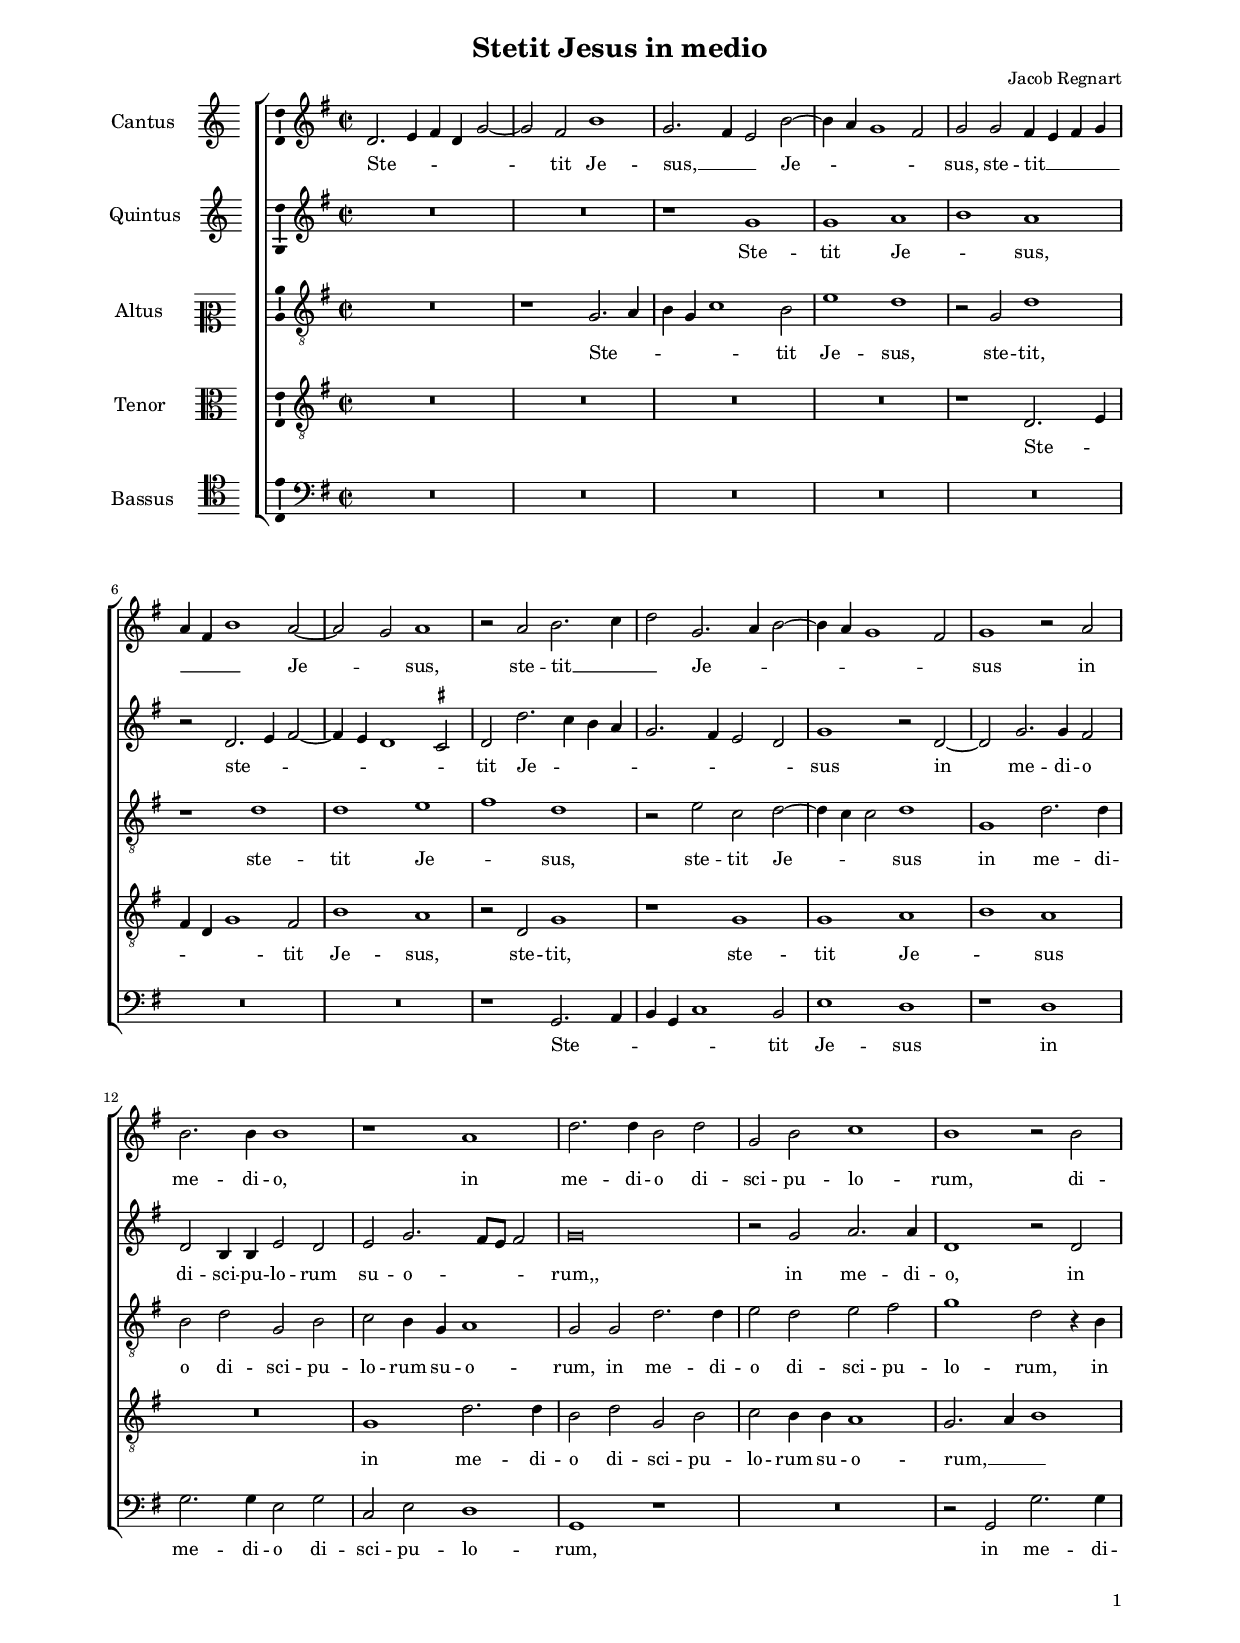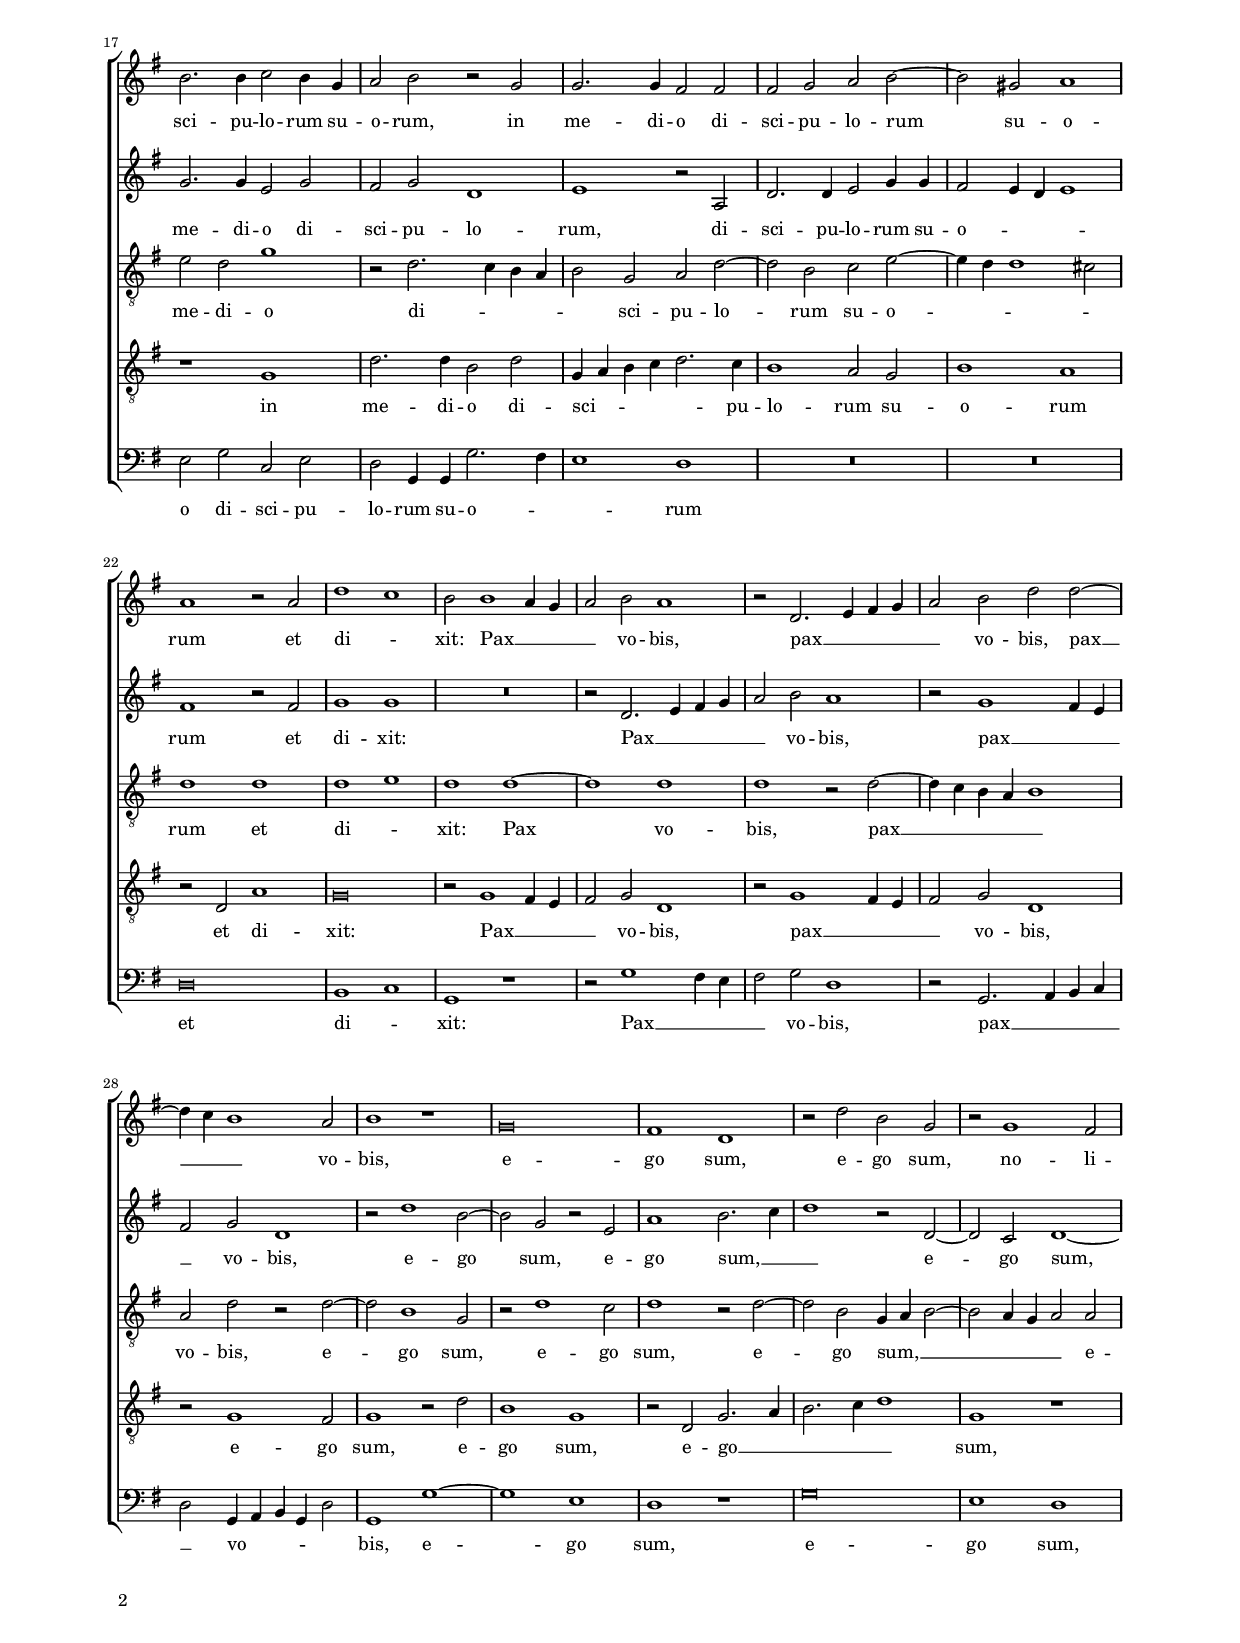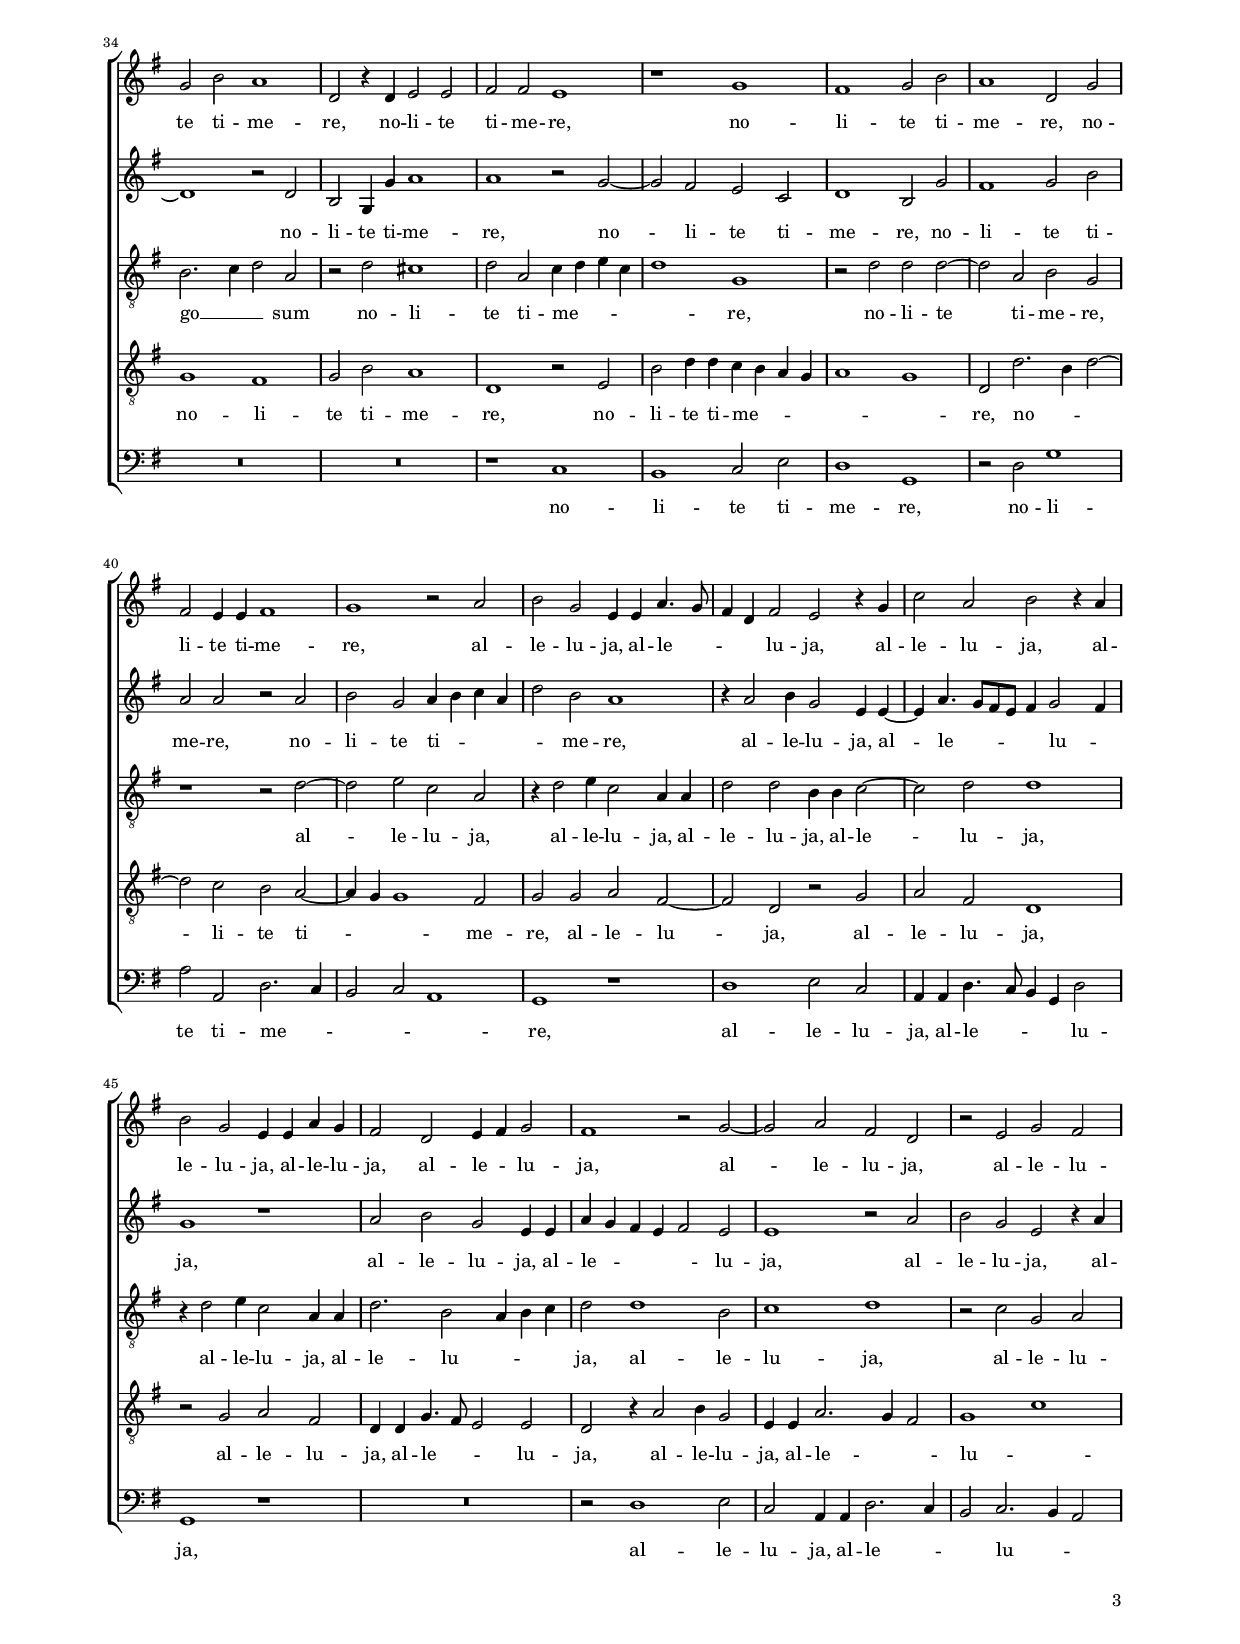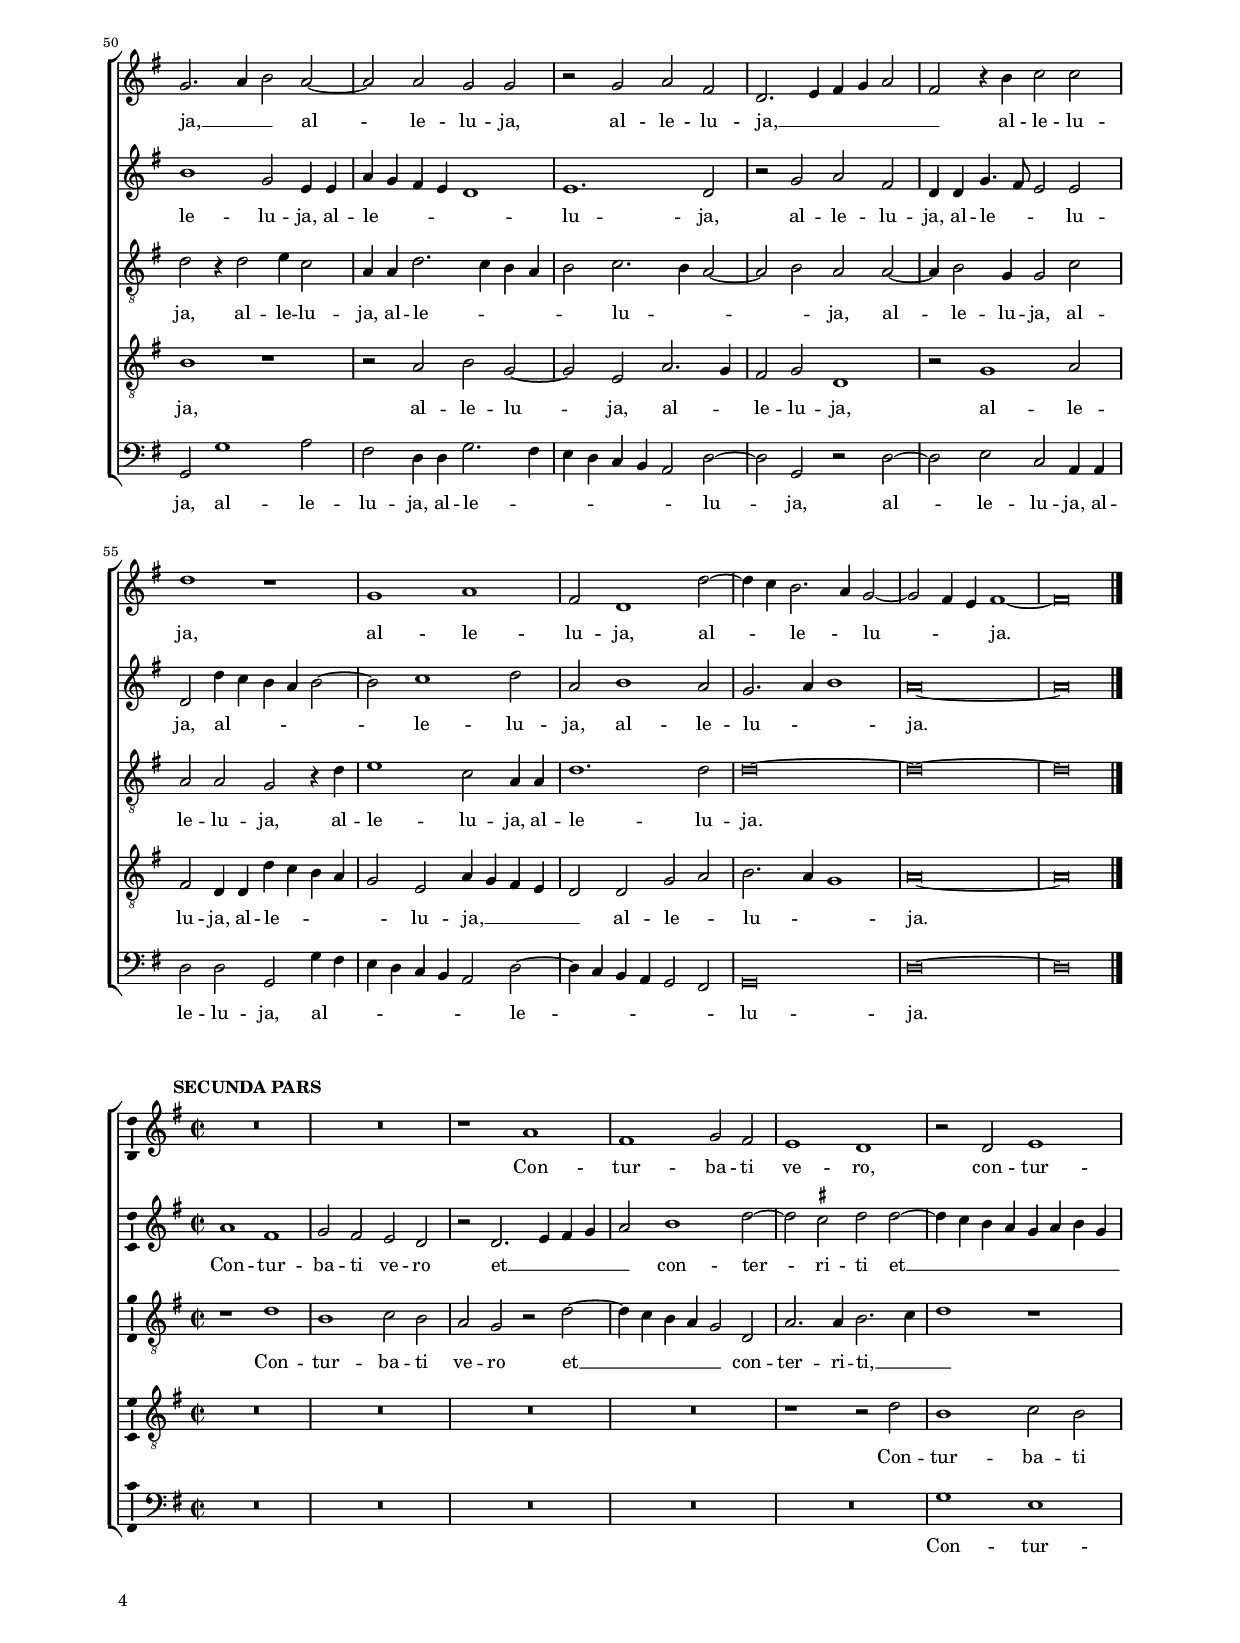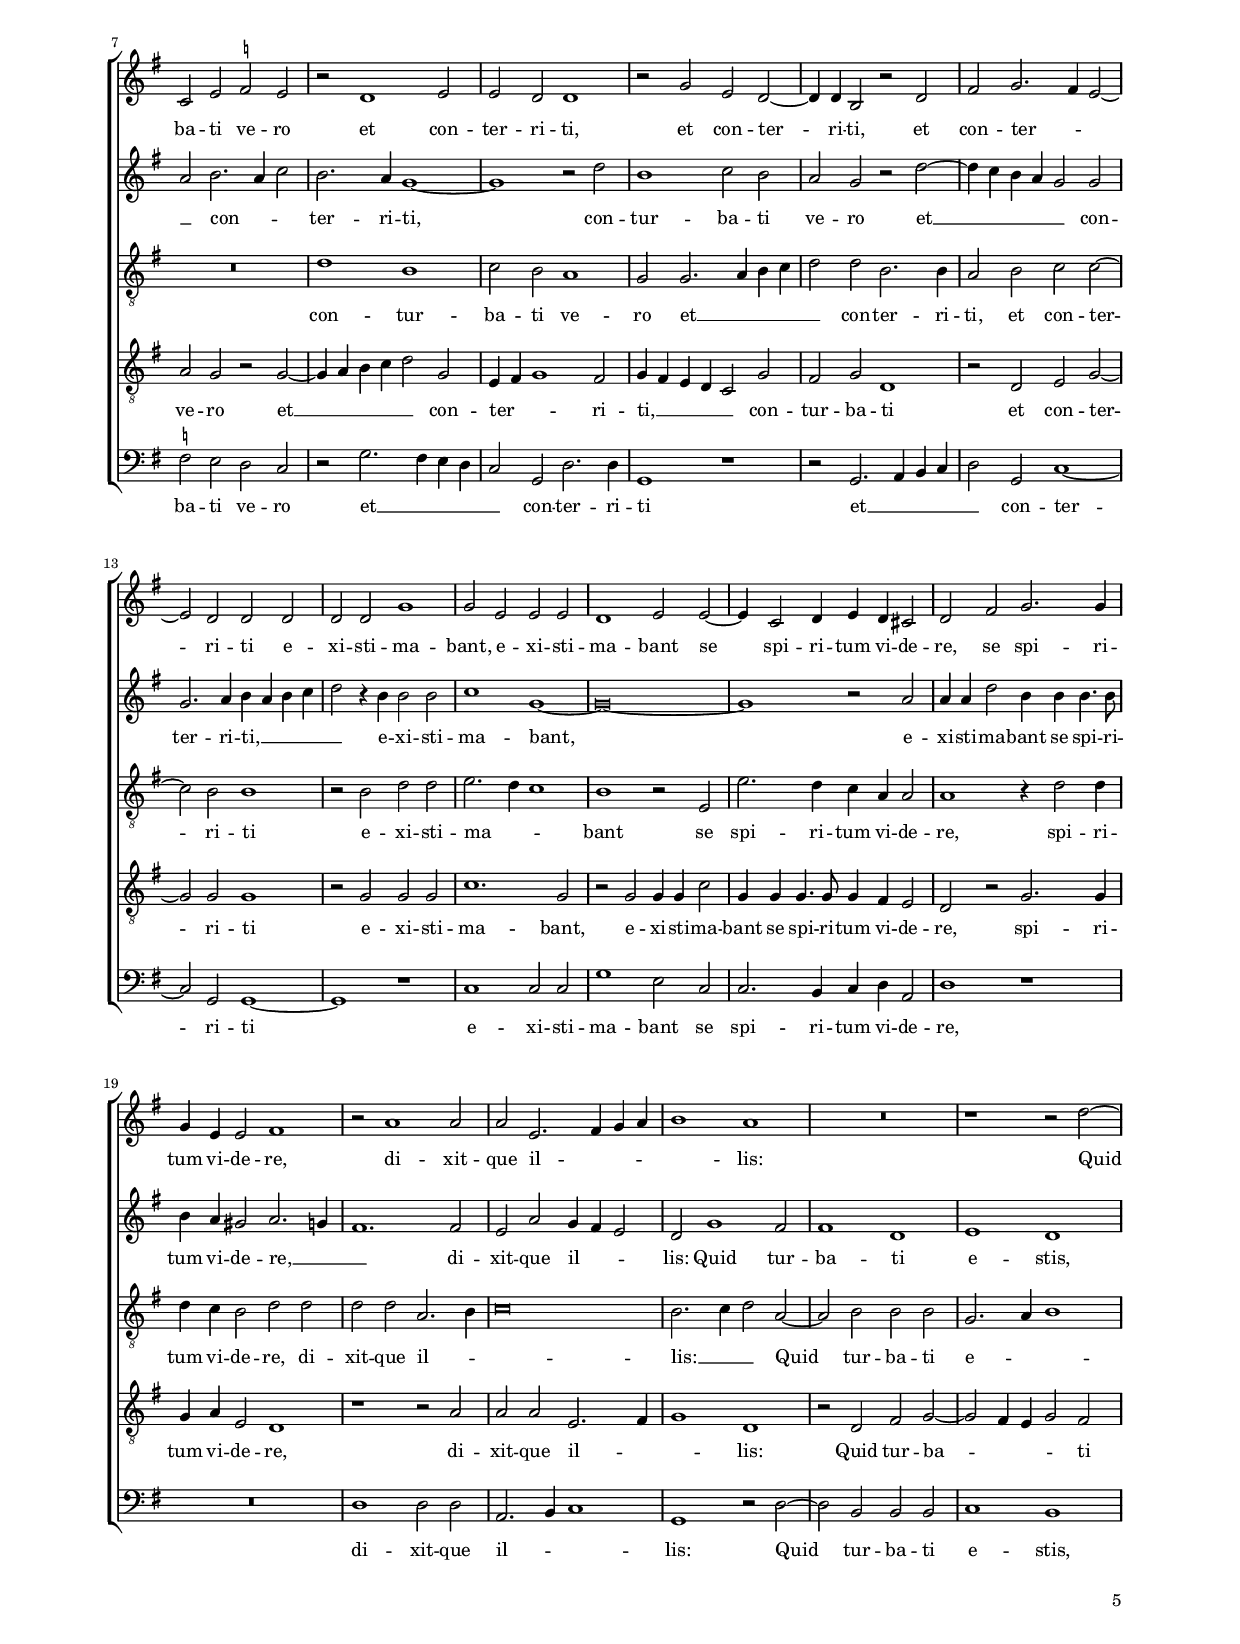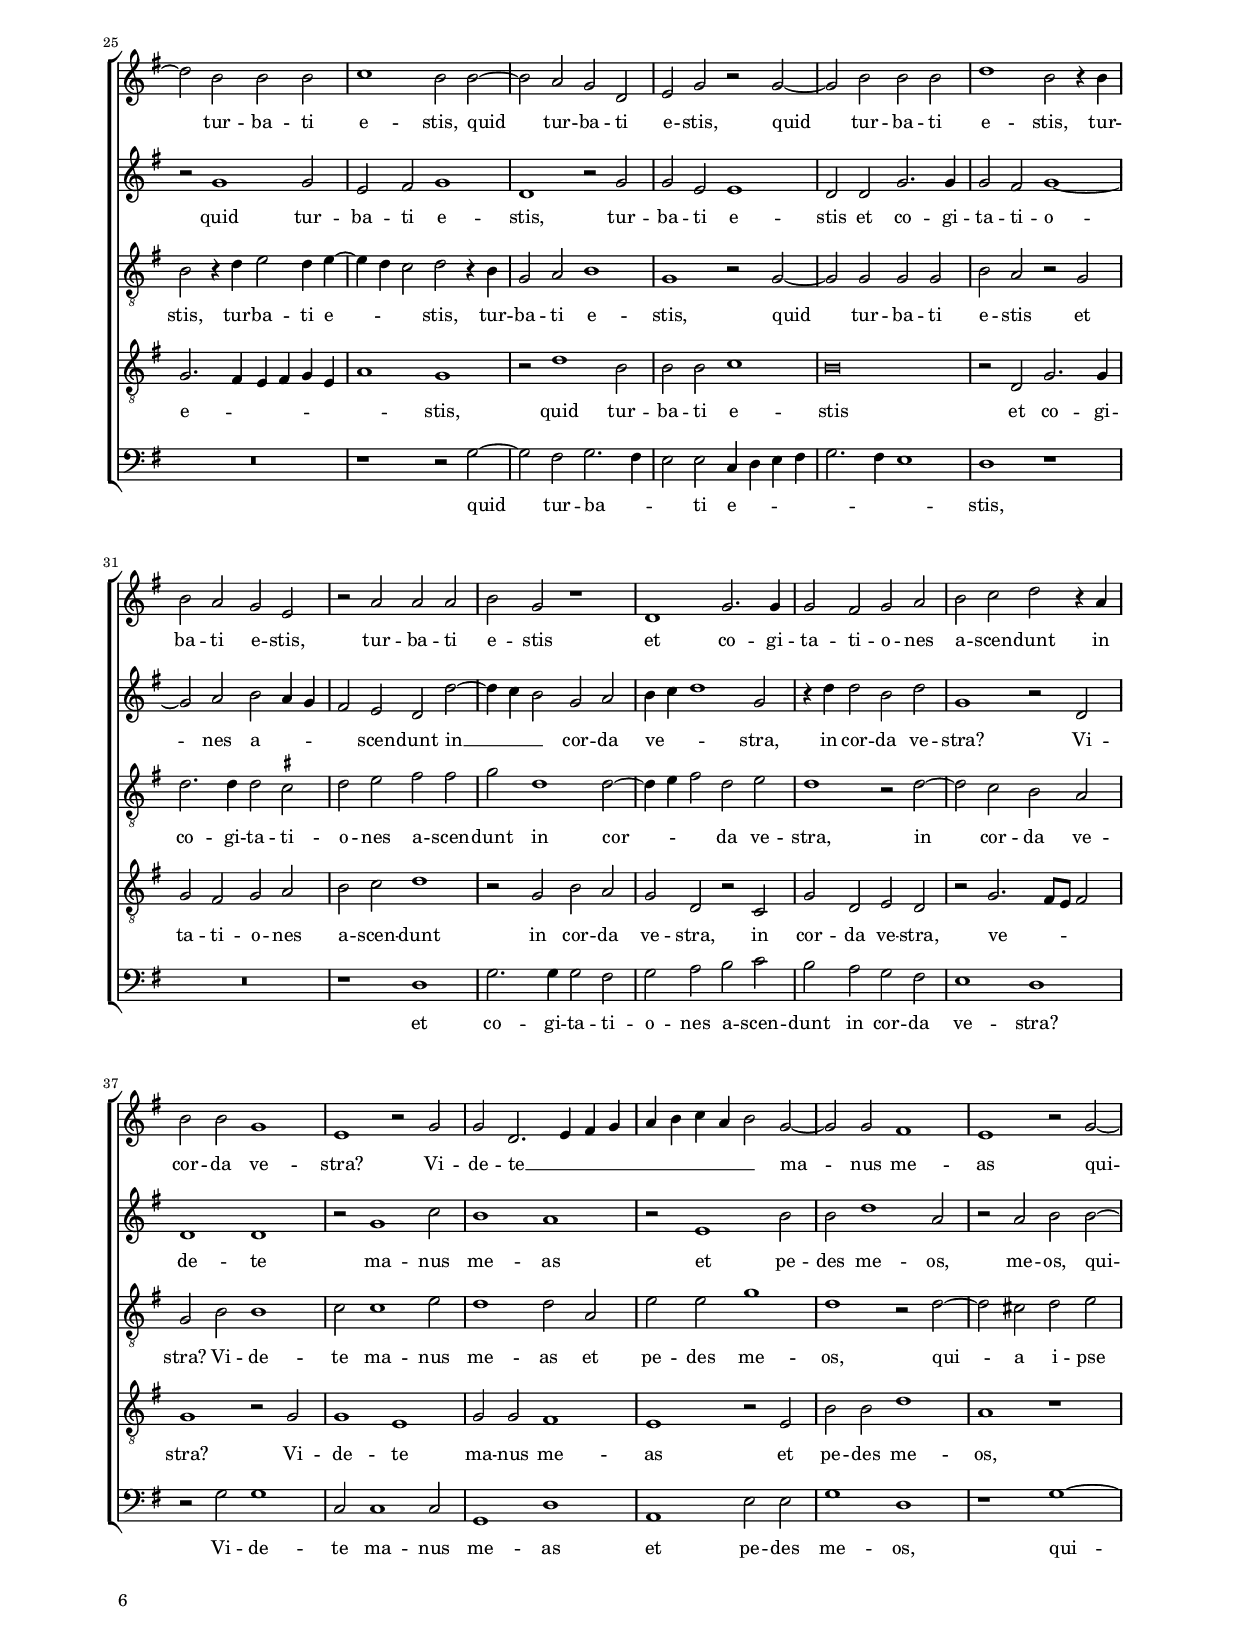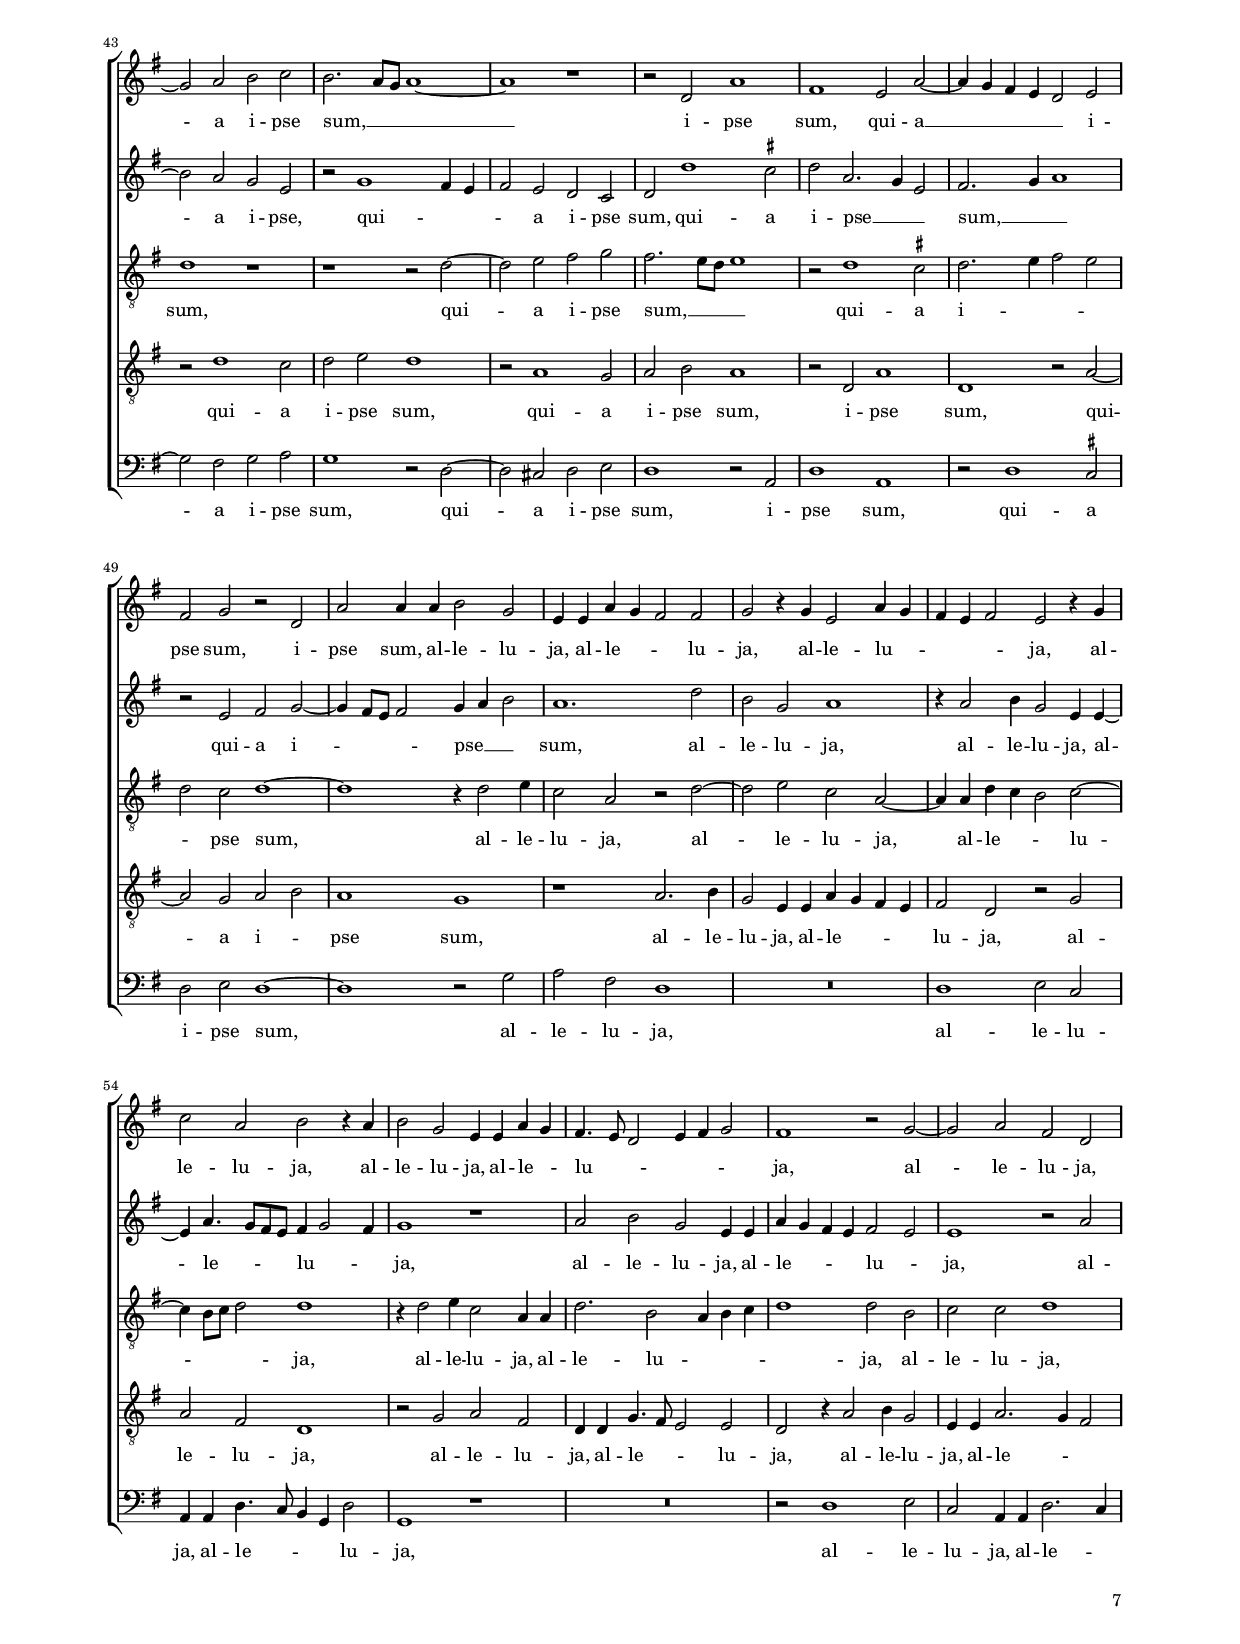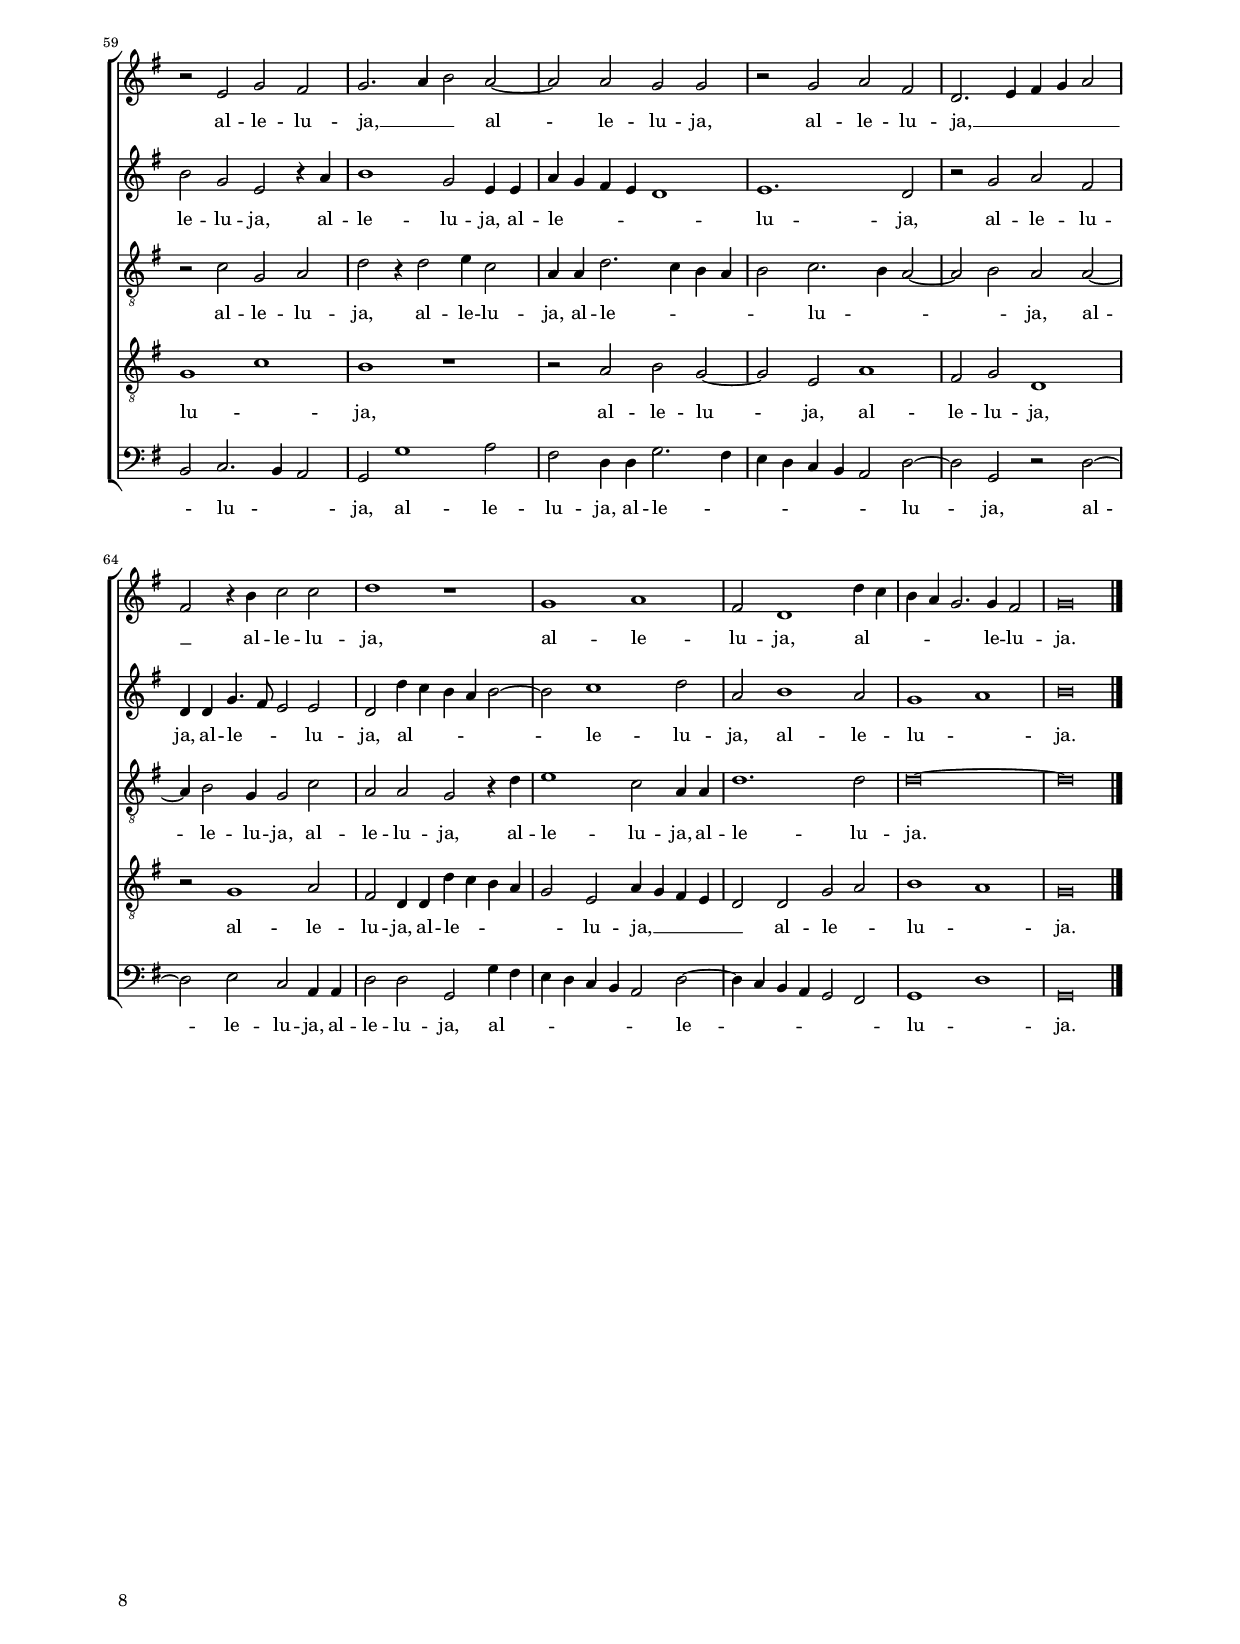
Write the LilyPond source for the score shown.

\header
{
  title="Stetit Jesus in medio"
  composer="Jacob Regnart"
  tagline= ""
}

\version "2.24.0"
\include "deutsch.ly"
#(set-global-staff-size 15)
%#(set-default-paper-size "letter")
#(ly:set-option 'point-and-click #f)

	
	ficta = { \once \set suggestAccidentals = ##t }
	
	forget = #(define-music-function (music) (ly:music?) #{
		\accidentalStyle forget
		$music
		\accidentalStyle default
		#})


\paper
	{
	top-margin = 1.8 \cm
	bottom-margin = 1.2 \cm
	left-margin = 2 \cm
	right-margin = 2 \cm
	ragged-bottom = ##f
	ragged-last-bottom = ##t
	print-page-number = ##f
	score-system-spacing = #'((basic-distance . 16) (minimum-distance . 14) (padding . 5) (strechability . 150))
	system-system-spacing = #'((basic-distance . 16) (minimum-distance . 14) (padding . 5) (strechability . 150))
	oddFooterMarkup=\markup   \fill-line { "" \fromproperty #'page:page-number-string }
	evenFooterMarkup=\markup  \fill-line { \fromproperty #'page:page-number-string "" }
	last-bottom-spacing = #'((basic-distance . 12) (minimum-distance . 7) (padding . 4))
%	systems-per-page = 3
%	min-systems-per-page = 3
	}

global = {
	\key c \major
	\time 2/2 \set Score.measureLength = #(ly:make-moment 2/1)
	\skip 1*2*60 \bar "|."
	}
	

incipitcantus = \markup { \score {
	{
	\set Staff.instrumentName = \markup { \fontsize #1 "Cantus" }
	\key c \major
	\clef violin
	s4 \bar ""
	}
	\layout  {
	raggedright = ##t
	indent = 1.8 \cm
	line-width = 2.5 \cm
	\context { \Staff \remove Time_signature_engraver }
	\override Staff.Clef.Y-extent = #'(0 . 0)
	}} \hspace #1 }
    

 incipitquintus = \markup { \score {
	{
	\set Staff.instrumentName = \markup { \fontsize #1 "Quintus" }
	\key c \major
	\clef violin
	s4 \bar ""
	}
	\layout  {
	raggedright = ##t
	indent = 1.8 \cm
	line-width = 2.5 \cm
	\context { \Staff \remove Time_signature_engraver }
	\override Staff.Clef.Y-extent = #'(0 . 0)
	}} \hspace #1 }

      
incipitaltus = \markup { \score {
	{
	\set Staff.instrumentName = \markup { \fontsize #1 "Altus" }
	\key c \major
	\clef mezzosoprano
	s4 \bar ""
	}
	\layout  {
	raggedright = ##t
	indent = 1.8 \cm
	line-width = 2.5 \cm
	\context { \Staff \remove Time_signature_engraver }
	\override Staff.Clef.Y-extent = #'(0 . 0)
	}} \hspace #1 }


incipittenor = \markup { \score {
	{
	\set Staff.instrumentName = \markup { \fontsize #1 "Tenor" }
	\key c \major
	\clef alto
	s4 \bar ""
	}
	\layout  {
	raggedright = ##t
	indent = 1.8 \cm
	line-width = 2.5 \cm
	\context { \Staff \remove Time_signature_engraver }
	\override Staff.Clef.Y-extent = #'(0 . 0)
	}} \hspace #1 }
      
      
incipitbassus = \markup { \score {
	{
	\set Staff.instrumentName = \markup { \fontsize #1 "Bassus" }
	\key c \major
	\clef tenor
	s4 \bar ""
	}
	\layout  {
	raggedright = ##t
	indent = 1.8 \cm
	line-width = 2.5 \cm
	\context { \Staff \remove Time_signature_engraver }
	\override Staff.Clef.Y-extent = #'(0 . 0)
	}} \hspace #1 }


cantus =  \relative c''
	{
	g2. a4 h g c2~
	c2 h e1
	c2. h4 a2 e'~
	e4 d c1 h2
%5
	c2 c h4 a h c |
	d4 h e1 d2~
	d2 c d1 
	r2 d e2. f4
	g2 c,2. d4 e2~
%10
	e4 d c1 h2 |
	c1 r2 d
	e2. e4 e1
	r1 d
	g2. g4 e2 g
%15
	c,2 e f1 |
	e1 r2 e
	e2. e4 f2 e4 c
	d2 e r c
	c2. c4 h2 h
%20
	h2 c d e~ |
	e2 cis d1
	d1 r2 d
	g1 f
	e2 e1 d4 c
%25
	d2 e d1 |
	r2 g,2. a4 h c
	d2 e g g~
	g4 f e1 d2
	e1 r
%30
	c\breve |
	h1 g
	r2 g' e c
	r2 c1 h2
	c2 e d1
%35
	g,2 r4 g a2 a |
	h2 h a1
	r1 c
	h1 c2 e
	d1 g,2 c
%40
	h2 a4 a h1 |
	c1 r2 d
	e2 c a4 a d4. c8
	h4 g h2 a r4 c
	f2 d e r4 d
%45
	e2 c a4 a d c |
	h2 g a4 h c2
	h1 r2 c~
	c2 d h g
	r2 a c h
%50
	c2. d4 e2 d~ |
	d2 d c c
	r2 c d h
	g2. a4 h c d2
	h2 r4 e f2 f
%55
	g1 r |
	c,1 d
	h2 g1 g'2~
	g4 f e2. d4 c2~
	c2 h4 a h1~
%60
	h\breve |
	}


quintus =  \relative c''
	{
	R\breve
	R\breve
	r1 c
	c1 d
%5
	e1 d |
	r2 g,2. a4 h2~
	h4 a g1 \ficta fis2
	g2 g'2. f4 e d
	c2. h4 a2 g
%10
	c1 r2 g~ |
	g2 c2. c4 h2
	g2 e4 e a2 g
	a2 c2. h8 a h2
	c\breve
%15
	r2 c d2. d4 |
	g,1 r2 g
	c2. c4 a2 c
	h2 c g1
	a1 r2 d,
%20
	g2. g4 a2 c4 c |
	h2 a4 g a1
	h1 r2 h
	c1 c
	R\breve
%25
	r2 g2. a4 h c |
	d2 e d1
	r2 c1 h4 a
	h2 c g1
	r2 g'1 e2~
%30
	e2 c r a |
	d1 e2. f4
	g1 r2 g,~
	g2 f g1~
	g1 r2 g
%35
	e2 c4 c' d1 |
	d1 r2 c~
	c2 h a f
	g1 e2 c'
	h1 c2 e
%40
	d2 d r d |
	e2 c d4 e f d
	g2 e d1
	r4 d2 e4 c2 a4 a~
	a4 d4. c8 h a h4 c2 h4
%45
	c1 r |
	d2 e c a4 a
	d4 c h a h2 a
	a1 r2 d
	e2 c a r4 d
%50
	e1 c2 a4 a |
	d4 c h a g1
	a1. g2
	r2 c d h
	g4 g c4. h8 a2 a
%55
	g2 g'4 f e d e2~ |
	e2 f1 g2
	d2 e1 d2
	c2. d4 e1
	d\breve~
%60
	d\breve |
	}


altus =  \relative c'
	{
	R\breve
	r1 c2. d4
	e4 c f1 e2
	a1 g
%5
	r2 c, g'1 |
	r1 g
	g1 a
	h1 g
	r2 a f g~
%10
	g4 f f2 g1 |
	c,1 g'2. g4
	e2 g c, e
	f2 e4 c d1
	c2 c g'2. g4
%15
	a2 g a h |
	c1 g2 r4 e
	a2 g c1
	r2 g2. f4 e d
	e2 c d g~
%20
	g2 e f a~ |
	a4 g g1 fis2
	g1 g
	g1 a
	g1 g~
%25
	g1 g |
	g1 r2 g~
	g4 f e d e1
	d2 g r g~
	g2 e1 c2
%30
	r2 g'1 f2 |
	g1 r2 g~
	g2 e c4 d e2~
	e2 d4 c d2 d
	e2. f4 g2 d
%35
	r2 g fis1 |
	g2 d f4 g a f
	g1 c,
	r2 g' g g~
	g2 d e c
%40
	r1 r2 g'~ |
	g2 a f d
	r4 g2 a4 f2 d4 d
	g2 g e4 e f2~
	f2 g g1
%45
	r4 g2 a4 f2 d4 d |
	g2. e2 d4 e f
	g2 g1 e2
	f1 g
	r2 f c d
%50
	g2 r4 g2 a4 f2 |
	d4 d g2. f4 e d
	e2 f2. e4 d2~
	d2 e d d~
	d4 e2 c4 c2 f
%55
	d2 d c r4 g' |
	a1 f2 d4 d
	g1. g2
	g\breve~
	g\breve~
%60
	g\breve |
	}


tenor  =  \relative c'
	{
	R\breve
	R\breve
	R\breve
	R\breve
%5
	r1 g2. a4 |
	h4 g c1 h2
	e1 d
	r2 g, c1
	r1 c
%10
	c1 d |
	e1 d
	R\breve
	c1 g'2. g4
	e2 g c, e
%15
	f2 e4 e d1 |
	c2. d4 e1
	r1 c
	g'2. g4 e2 g
	c,4 d e f g2. f4
%20
	e1 d2 c |
	e1 d
	r2 g, d'1
	c\breve
	r2 c1 h4 a
%25
	h2 c g1 |
	r2 c1 h4 a
	h2 c g1
	r2 c1 h2
	c1 r2 g'
%30
	e1 c |
	r2 g c2. d4
	e2. f4 g1
	c,1 r
	c1 h
%35
	c2 e d1 |
	g,1 r2 a
	e'2 g4 g f e d c
	d1 c
	g2 g'2. e4 g2~
%40
	g2 f e d~ |
	d4 c c1 h2
	c2 c d h~
	h2 g r c
	d2 h g1
%45
	r2 c d h |
	g4 g c4. h8 a2 a
	g2 r4 d'2 e4 c2
	a4 a d2. c4 h2
	c1 f
%50
	e1 r |
	r2 d e c~
	c2 a d2. c4
	h2 c g1
	r2 c1 d2
%55
	h2 g4 g g'4 f e d |
	c2 a d4 c h a
	g2 g c d
	e2. d4 c1
	d\breve~
%60
	d\breve |
	}


bassus  =  \relative c
	{
	R\breve
	R\breve
	R\breve
	R\breve
%5
	R\breve |
	R\breve
	R\breve
	r1 c2. d4
	e4 c f1 e2
%10
	a1 g |
	r1 g
	c2. c4 a2 c
	f,2 a g1
	c,1 r
%15
	R\breve |
	r2 c c'2. c4
	a2 c f, a
	g2 c,4 c c'2. h4
	a1 g
%20
	R\breve |
	R\breve
	g\breve
	e1 f
	c1 r
%25
	r2 c'1 h4 a |
	h2 c g1
	r2 c,2. d4 e f
	g2 c,4 d e c g'2
	c,1 c'~
%30
	c1 a |
	g1 r
	c\breve
	a1 g
	R\breve
%35
	R\breve |
	r1 f
	e1 f2 a
	g1 c,
	r2 g' c1
%40
	d2 d, g2. f4 |
	e2 f d1
	c1 r
	g'1 a2 f
	d4 d g4. f8 e4 c g'2
%45
	c,1 r |
	R\breve
	r2 g'1 a2
	f2 d4 d g2. f4
	e2 f2. e4 d2
%50
	c2 c'1 d2 |
	h2 g4 g c2. h4
	a4 g f e d2 g~
	g2 c, r g'~
	g2 a f d4 d
%55
	g2 g c, c'4 h |
	a4 g f e d2 g~
	g4 f e d c2 h
	c\breve
	g'\breve~
%60
 	g\breve|
	}


lyricscantus = \lyricmode {
        Ste -- _ _ _ _ tit Je -- sus, __ _ _
        Je -- _ _ _ sus,
        ste -- tit __ _ _ _ _ _ _ Je -- _ sus,
        ste -- tit __ _ _ Je -- _ _ _ _ _ sus
        in me -- di -- o,
        in me -- di -- o
        di -- sci -- pu -- lo -- rum,
        di -- sci -- pu -- lo -- rum su -- o -- rum,
        in me -- di -- o
        di -- sci -- pu -- lo -- rum su -- o -- rum
        et di -- _ xit:
        Pax __ _ _ _ vo -- bis,
        pax __ _ _ _ _ vo -- bis,
        pax __ _ _ vo -- bis,
        e -- go sum,
        e -- go sum,
        no -- li -- te ti -- me -- re,
        no -- li -- te ti -- me -- re,
        no -- li -- te ti -- me -- re,
        no -- li -- te ti -- me -- re,
        al -- le -- lu -- ja,
        al -- le -- _ _ _ lu -- ja,
        al -- le -- lu -- ja,
        al -- le -- lu -- ja,
        al -- le -- lu -- ja,
        al -- le -- _ lu -- ja,
        al -- le -- lu -- ja,
        al -- le -- lu -- ja, __ _ _
        al -- le -- lu -- ja,
        al -- le -- lu -- ja, __ _ _ _ _ _
        al -- le -- lu -- ja,
        al -- le -- lu -- ja,
        al -- _ le -- _ lu -- _ _ ja.
	}


lyricsquintus = \lyricmode {
        Ste -- tit Je -- _ sus,
        ste -- _ _ _ _ _ tit Je -- _ _ _ _ _ _ _ sus
        in me -- di -- o
        di -- sci -- pu -- lo -- rum su -- o -- _ _ _ rum,,
        in me -- di -- o,
        in me -- di -- o
        di -- sci -- pu -- lo -- rum,
        di -- sci -- pu -- lo -- rum su -- o -- _ _ _ rum
        et di -- xit:
        Pax __ _ _ _ _ vo -- bis,
        pax __ _ _ _ vo -- bis,
        e -- go sum,
        e -- go sum, __ _ _
        e -- go sum,
        no -- li -- te ti -- me -- re,
        no -- li -- te ti -- me -- re,
        no -- li -- te ti -- me -- re,
        no -- li -- te ti -- _ _ _ _ me -- re,
        al -- le -- lu -- ja,
        al -- le -- _ _ _ _ lu -- _ ja,
        al -- le -- lu -- ja,
        al -- le -- _ _ _ _ lu -- ja,
        al -- le -- lu -- ja,
        al -- le -- lu -- ja,
        al -- le -- _ _ _ _ lu -- ja,
        al -- le -- lu -- ja,
        al -- le -- _ _ lu -- ja,
        al -- _ _ _ _ le -- lu -- ja,
        al -- le -- lu -- _ _ ja.
	}


lyricsaltus = \lyricmode {
        Ste -- _ _ _ _ tit Je -- sus,
        ste -- tit,
        ste -- tit Je -- _ sus,
        ste -- tit Je -- _ _ sus
        in me -- di -- o
        di -- sci -- pu -- lo -- rum su -- o -- rum,
        in me -- di -- o di -- sci -- pu -- lo -- rum,
        in me -- di -- o
        di -- _ _ _ _ sci -- pu -- lo -- rum su -- o -- _ _ _ rum
        et di -- _ xit:
        Pax vo -- bis,
        pax __ _ _ _ _ vo -- bis,
        e -- go sum,
        e -- go sum,
        e -- go sum, __ _ _ _ _ _
        e -- go __ _ _ sum
        no -- li -- te ti -- me -- _ _ _ _ re,
        no -- li -- te ti -- me -- re,
        al -- le -- lu -- ja,
        al -- le -- lu -- ja,
        al -- le -- lu -- ja,
        al -- le -- lu -- ja,
        al -- le -- lu -- ja,
        al -- le -- lu -- _ _ _ ja,
        al -- le -- lu -- ja,
        al -- le -- lu -- ja,
        al -- le -- lu -- ja,
        al -- le -- _ _ _ _ lu -- _ _ _ ja,
        al -- le -- lu -- ja,
        al -- le -- lu -- ja,
        al -- le -- lu -- ja,
        al -- le -- lu -- ja.
	}


lyricstenor = \lyricmode {
        Ste -- _ _ _ _ tit Je -- sus,
        ste -- tit,
        ste -- tit Je -- _ sus
        in me -- di -- o
        di -- sci -- pu -- lo -- rum su -- o -- rum, __ _ _
        in me -- di -- o
        di -- sci -- _ _ _ _ pu -- lo -- rum su -- o -- rum
        et di -- xit:
        Pax __ _ _ _ vo -- bis,
        pax __ _ _ _ vo -- bis,
        e -- go sum,
        e -- go sum,
        e -- go __ _ _ _ _ sum,
        no -- li -- te ti -- me -- re,
        no -- li -- te ti -- me -- _ _ _ _ _ re,
        no -- _ _ li -- te ti -- _ _ me -- re,
        al -- le -- lu -- ja,
        al -- le -- lu -- ja,
        al -- le -- lu -- ja,
        al -- le -- _ _ lu -- ja,
        al -- le -- lu -- ja,
        al -- le -- _ _ lu -- _ ja,
        al -- le -- lu -- ja,
        al -- _ le -- lu -- ja,
        al -- le -- lu -- ja,
        al -- le -- _ _ _ _ lu -- ja, __ _ _ _ _
        al -- le -- _ lu -- _ _ ja.
	}


lyricsbassus = \lyricmode {
        Ste -- _ _ _ _ tit Je -- sus
        in me -- di -- o
        di -- sci -- pu -- lo -- rum,
        in me -- di -- o
        di -- sci -- pu -- lo -- rum su -- o -- _ _ rum
        et di -- _ xit:
        Pax __ _ _ _ vo -- bis,
        pax __ _ _ _ _ vo -- _ _ _ _ bis,
        e -- go sum,
        e -- go sum,
        no -- li -- te ti -- me -- re,
        no -- li -- te ti -- me -- _ _ _ _ re,
        al -- le -- lu -- ja,
        al -- le -- _ _ _ lu -- ja,
        al -- le -- lu -- ja,
        al -- le -- _ _ lu -- _ _ ja,
        al -- le -- lu -- ja,
        al -- le -- _ _ _ _ _ _ lu -- ja,
        al -- le -- lu -- ja,
        al -- le -- lu -- ja,
        al -- _ _ _ _ _ _ le -- _ _ _ _ _ lu -- ja.
	}


\score
{  
	\transpose c g, {
	\new ChoirStaff \with { \override StaffGrouper.staff-staff-spacing.basic-distance = #12 }
	<<

	\new Staff << \global
	\new Voice="v1" {
		\set Staff.instrumentName=\incipitcantus
		\set Staff.midiInstrument = "reed organ"
		\clef violin
		\cantus }
	\new Lyrics \lyricsto "v1" {\lyricscantus }
	>>


	\new Staff << \global
	\new Voice="v5" {
		\set Staff.instrumentName=\incipitquintus
		\set Staff.midiInstrument = "reed organ"
		\clef violin
		\quintus}
	\new Lyrics \lyricsto "v5" {\lyricsquintus }
	>>
        
    
	\new Staff << \global
	\new Voice="v2" {
		\set Staff.instrumentName=\incipitaltus
		\set Staff.midiInstrument = "reed organ"
		\clef "G_8" % violin
		\altus}
	\new Lyrics \lyricsto "v2" {\lyricsaltus }
	>>


	\new Staff << \global
	\new Voice="v3" {
		\set Staff.instrumentName=\incipittenor
		\set Staff.midiInstrument = "reed organ"
		\clef "G_8"
		\tenor }
	\new Lyrics \lyricsto "v3" {\lyricstenor }
	>>


	\new Staff << \global
	\new Voice="v4" {
		\set Staff.instrumentName=\incipitbassus
		\set Staff.midiInstrument = "reed organ"
		\clef bass
		\bassus }
	\new Lyrics \lyricsto "v4" {\lyricsbassus}
	>>

	>>
	} % transpose

	\layout
	{
	indent = 2.5 \cm
	\context { \Staff \override TimeSignature.break-visibility = #end-of-line-invisible }
	\context { \Lyrics \override VerticalAxisGroup.nonstaff-relatedstaff-spacing.padding = #1.4 }
%	\context { \Lyrics \override LyricText.font-size = #1 }
	\context { \Staff \consists Ambitus_engraver }
	\context { \Score \override BarNumber.padding = #2 }
	\context { \Voice \override NoteHead.style = #'baroque }
	}


\midi
	{
    	\tempo 2 = 90
	}

}

%%%%%%%%%%%%%%%%%%%%  PARS SECUNDA


global = {
	\key c \major
	\time 2/2 \set Score.measureLength = #(ly:make-moment 2/1)
	\skip 1*2*69 \bar "|."
	}


cantus =  \relative c''
	{
	R\breve
	R\breve
	r1 d
	h1 c2 h
%5
	a1 g |
	r2 g a1
	f2 a \ficta b a
	r2 g1 a2
	a2 g g1
%10
	r2 c a g~ |
	g4 g e2 r g
	h2 c2. h4 a2~
	a2 g g g
	g2 g c1
%15
	c2 a a a |
	g1 a2 a~
	a4 f2 g4 a g fis2
	g2 h c2. c4
	c4 a a2 h1
%20
	r2 d1 d2 |
	d2 a2. h4 c d
	e1 d
	R\breve
	r1 r2 g~
%25
	g2 e e e |
	f1 e2 e~
	e2 d c g
	a2 c r c~
	c2 e e e
%30
	g1 e2 r4 e |
	e2 d c a
	r2 d d d
	e2 c r1
	g1 c2. c4
%35
	c2 h c d |
	e2 f g r4 d
	e2 e c1
	a1 r2 c
	c2 g2. a4 h c
%40
	d4 e f d e2 c~ |
	c2 c h1
	a1 r2 c~
	c2 d e f
	e2. d8 c d1~
%45
	d1 r |
	r2 g, d'1
	h1 a2 d~
	d4 c h a g2 a
	h2 c r g
%50
	d'2 d4 d e2 c |
	a4 a d c h2 h
	c2 r4 c a2 d4 c
	h4 a h2 a r4 c
	f2 d e r4 d
%55
	e2 c a4 a d c |
	h4. a8 g2 a4 h c2
	h1 r2 c~
	c2 d h g
	r2 a c h
%60
	c2. d4 e2 d~ |
	d2 d c c
	r2 c d h
	g2. a4 h c d2
	h2 r4 e f2 f
%65
	g1 r |
	c,1 d
	h2 g1 g'4 f
	e4 d c2. c4 h2
	c\breve |
	}


quintus =  \relative c''
	{
	d1 h
	c2 h a g
	r2 g2. a4 h c
	d2 e1 g2~
%5
	g2 \ficta fis g g~ |
	g4 f e d c d e c
	d2 e2. d4 f2
	e2. d4 c1~
	c1 r2 g'
%10
	e1 f2 e |
	d2 c r g'~
	g4 f e d c2 c
	c2. d4 e d e f
	g2 r4 e e2 e
%15
	f1 c~ |
	c\breve~
	c1 r2 d
	d4 d g2 e4 e e4. e8
	e4 d cis2 d2. c4
%20
	h1. h2 |
	a2 d c4 h a2
	g2 c1 h2
	h1 g
	a1 g
%25
	r2 c1 c2 |
	a2 h c1
	g1 r2 c
	c2 a a1
	g2 g c2. c4
%30
	c2 h c1~ |
	c2 d e d4 c
	h2 a g g'~
	g4 f e2 c d
	e4 f g1 c,2
%35
	r4 g' g2 e g |
	c,1 r2 g
	g1 g
	r2 c1 f2
	e1 d
%40
	r2 a1 e'2 |
	e2 g1 d2
	r2 d e e~
	e2 d c a
	r2 c1 h4 a
%45
	h2 a g f |
	g2 g'1 \ficta fis2
	g2 d2. c4 a2
	h2. c4 d1
	r2 a h c~
%50
	c4 h8 a h2 c4 d e2 |
	d1. g2
	e2 c d1
	r4 d2 e4 c2 a4 a~
	a4 d4. c8 h a h4 c2 h4
%55
	c1 r |
	d2 e c a4 a
	d4 c h a h2 a
	a1 r2 d
	e2 c a r4 d
%60
	e1 c2 a4 a |
	d4 c h a g1
	a1. g2
	r2 c d h
	g4 g c4. h8 a2 a 
%65
	g2 g'4 f e d e2~ |
	e2 f1 g2	
	d2 e1 d2
	c1 d
	e\breve |
	}


altus =  \relative c'
	{
	r1 g'
	e1 f2 e
	d2 c r g'~
	g4 f e d c2 g
%5
	d'2. d4 e2. f4 |
	g1 r
	R\breve
	g1 e
	f2 e d1
%10
	c2 c2. d4 e f |
	g2 g e2. e4
	d2 e f f~
	f2 e e1
	r2 e g g
%15
	a2. g4 f1 |
	e1 r2 a,
	a'2. g4 f d d2
	d1 r4 g2 g4
	g4 f e2 g g
%20
	g2 g d2. e4 |
	f\breve
	e2. f4 g2 d~
	d2 e e e
	c2. d4 e1
%25
	e2 r4 g a2 g4 a~ |
	a4 g f2 g r4 e
	c2 d e1
	c1 r2 c~
	c2 c c c
%30
	e2 d r c |
	g'2. g4 g2 \ficta fis
	g2 a h h
	c2 g1 g2~
	g4 a h2 g a
%35
	g1 r2 g~ |
	g2 f e d
	c2 e e1
	f2 f1 a2
	g1 g2 d
%40
	a'2 a c1 |
	g1 r2 g~
	g2 fis g a
	g1 r
	r1 r2 g~
%45
	g2 a h c |
	h2. a8 g a1
	r2 g1 \ficta fis2
	g2. a4 h2 a
	g2 f g1~
%50
	g1 r4 g2 a4 |
	f2 d r g~
	g2 a f d~
	d4 d g f e2 f~
	f4 e8 f g2 g1
%55
	r4 g2 a4 f2 d4 d |
	g2. e2 d4 e f
	g1 g2 e
	f2 f g1
	r2 f c d
%60
	g2 r4 g2 a4 f2 |
	d4 d g2. f4 e d
	e2 f2. e4 d2~
	d2 e d d~
	d4 e2 c4 c2 f
%65
	d2 d c r4 g' |
	a1 f2 d4 d
	g1. g2
	g\breve~
	g\breve |
	}


tenor  =  \relative c'
	{
	R\breve
	R\breve
	R\breve
	R\breve
%5
	r1 r2 g' |
	e1 f2 e
	d2 c r c~
	c4 d e f g2 c,
	a4 h c1 h2
%10
	c4 h a g f2 c' |
	h2 c g1
	r2 g a c~
	c2 c c1
	r2 c c c
%15
	f1. c2 |
	r2 c c4 c f2
	c4 c c4. c8 c4 h a2
	g2 r c2. c4
	c4 d a2 g1
%20
	r1 r2 d' |
	d2 d a2. h4
	c1 g
	r2 g h c~
	c2 h4 a c2 h
%25
	c2. h4 a h c a |
	d1 c
	r2 g'1 e2
	e2 e f1
	e\breve
%30
	r2 g, c2. c4 |
	c2 h c d
	e2 f g1
	r2 c, e d
	c2 g r f
%35
	c'2 g a g |
	r2 c2. h8 a h2
	c1 r2 c
	c1 a
	c2 c h1
%40
	a1 r2 a |
	e'2 e g1
	d1 r
	r2 g1 f2
	g2 a g1
%45
	r2 d1 c2 |
	d2 e d1
	r2 g, d'1
	g,1 r2 d'~
	d2 c d e
%50
	d1 c |
	r1 d2. e4
	c2 a4 a d c h a
	h2 g r c
	d2 h g1
%55
	r2 c d h |
	g4 g c4. h8 a2 a
	g2 r4 d'2 e4 c2
	a4 a d2. c4 h2
	c1 f
%60
	e1 r |
	r2 d e c~
	c2 a d1
	h2 c g1
	r2 c1 d2
%65
	h2 g4 g g'4 f e d |
	c2 a d4 c h a
	g2 g c d
	e1 d
	c\breve |
	}


bassus  =  \relative c
	{
	R\breve
	R\breve
	R\breve
	R\breve
%5
	R\breve |
	c'1 a
	\ficta b2 a g f
	r2 c'2. h4 a g
	f2 c g'2. g4
%10
	c,1 r |
	r2 c2. d4 e f
	g2 c, f1~
	f2 c c1~
	c1 r
%15
	f1 f2 f |
	c'1 a2 f
	f2. e4 f g d2
	g1 r
	R\breve
%20
	g1 g2 g |
	d2. e4 f1
	c1 r2 g'~
	g2 e e e
	f1 e
%25
	R\breve |
	r1 r2 c'~
	c2 h c2. h4
	a2 a f4 g a h
	c2. h4 a1
%30
	g1 r |
	R\breve
	r1 g
	c2. c4 c2 h
	c2 d e f
%35
	e2 d c h |
	a1 g
	r2 c c1
	f,2 f1 f2
	c1 g'
%40
	d1 a'2 a |
	c1 g
	r1 c~
	c2 h c d
	c1 r2 g~
%45
	g2 fis g a |
	g1 r2 d
	g1 d
	r2 g1 \ficta fis2
	g2 a g1~
%50
	g1 r2 c |
	d2 h g1
	R\breve
	g1 a2 f
	d4 d g4. f8 e4 c g'2
%55
	c,1 r |
	R\breve
	r2 g'1 a2
	f2 d4 d g2. f4
	e2 f2. e4 d2
%60
	c2 c'1 d2 |
	h2 g4 g c2. h4
	a4 g f e d2 g~
	g2 c, r g'~
	g2 a f d4 d
%65
	g2 g c, c'4 h |
	a4 g f e d2 g~
	g4 f e d c2 h
	c1 g'
	c,\breve |
	}


lyricscantus = \lyricmode {
        Con -- tur -- ba -- ti ve -- ro,
        con -- tur -- ba -- ti ve -- ro
        et con -- ter -- ri -- ti,
        et con -- ter -- ri -- ti,
        et con -- ter -- _ _ ri -- ti
        e -- xi -- sti -- ma -- bant,
        e -- xi -- sti -- ma -- bant
        se spi -- ri -- tum vi -- de -- re,
        se spi -- ri -- tum vi -- de -- re,
        di -- xit -- que il -- _ _ _ _ lis:
        Quid tur -- ba -- ti e -- stis,
        quid tur -- ba -- ti e -- stis,
        quid tur -- ba -- ti e -- stis,
        tur -- ba -- ti e -- stis,
        tur -- ba -- ti e -- stis
        et co -- gi -- ta -- ti -- o -- nes a -- scen -- dunt
        in cor -- da ve -- stra?
        Vi -- de -- te __ _ _ _ _ _ _ _ _ ma -- nus me -- as
        qui -- a i -- pse sum, __ _ _ _
        i -- pse sum,
        qui -- a __ _ _ _ _ i -- pse sum,
        i -- pse sum,
        al -- le -- lu -- ja,
        al -- le -- _ _ lu -- ja,
        al -- le -- lu -- _ _ _ _ ja,
        al -- le -- lu -- ja,
        al -- le -- lu -- ja,
        al -- le -- _ lu -- _ _ _ _ _ ja,
        al -- le -- lu -- ja,
        al -- le -- lu -- ja, __ _ _
        al -- le -- lu -- ja,
        al -- le -- lu -- ja, __ _ _ _ _ _
        al -- le -- lu -- ja,
        al -- le -- lu -- ja,
        al -- _ _ _ _ le -- lu -- ja.
	}


lyricsquintus = \lyricmode {
        Con -- tur -- ba -- ti ve -- ro et __ _ _ _ _ con -- ter -- ri -- ti
        et __ _ _ _ _ _ _ _ _ con -- _ _ ter -- ri -- ti,
        con -- tur -- ba -- ti ve -- ro
        et __ _ _ _ _ con -- ter -- ri -- ti, __ _ _ _ _
        e -- xi -- sti -- ma -- bant,
        e -- xi -- sti -- ma -- bant
        se spi -- ri -- tum vi -- de -- re, __ _ _
        di -- xit -- que il -- _ _ lis:
        Quid tur -- ba -- ti e -- stis,
        quid tur -- ba -- ti e -- stis,
        tur -- ba -- ti e -- stis
        et co -- gi -- ta -- ti -- o -- nes a -- _ _ _ scen -- dunt
        in __ _ _ cor -- da ve -- _ _ stra,
        in cor -- da ve -- stra?
        Vi -- de -- te ma -- nus me -- as
        et pe -- des me -- os,
        me -- os,
        qui -- a i -- pse,
        qui -- _ _ _ a i -- pse sum,
        qui -- a i -- pse __ _ _ sum, __ _ _
        qui -- a i -- _ _ _ pse __ _ _ sum,
        al -- le -- lu -- ja,
        al -- le -- lu -- ja,
        al -- le -- _ _ _ lu -- _ _ ja,
        al -- le -- lu -- ja,
        al -- le -- _ _ _ lu -- _ ja,
        al -- le -- lu -- ja,
        al -- le -- lu -- ja,
        al -- le -- _ _ _ _ lu -- ja,
        al -- le -- lu -- ja,
        al -- le -- _ _ lu -- ja,
        al -- _ _ _ _ le -- lu -- ja,
        al -- le -- lu -- _ ja.
	}


lyricsaltus = \lyricmode {
        Con -- tur -- ba -- ti ve -- ro
        et __ _ _ _ _ con -- ter -- ri -- ti, __ _ _
        con -- tur -- ba -- ti ve -- ro
        et __ _ _ _ _ con -- ter -- ri -- ti,
        et con -- ter -- ri -- ti
        e -- xi -- sti -- ma -- _ _ bant
        se spi -- ri -- tum vi -- de -- re,
        spi -- ri -- tum vi -- de -- re,
        di -- xit -- que il -- _ _ lis: __ _ _
        Quid tur -- ba -- ti e -- _ _ stis,
        tur -- ba -- ti e -- _ _ stis,
        tur -- ba -- ti e -- stis,
        quid tur -- ba -- ti e -- stis
        et co -- gi -- ta -- ti -- o -- nes a -- scen -- dunt
        in cor -- _ _ da ve -- stra,
        in cor -- da ve -- stra?
        Vi -- de -- te ma -- nus me -- as
        et pe -- des me -- os,
        qui -- a i -- pse sum,
        qui -- a i -- pse sum, __ _ _ _
        qui -- a i -- _ _ _ _ pse sum,
        al -- le -- lu -- ja,
        al -- le -- lu -- ja,
        al -- le -- _ _ lu -- _ _ _ ja,
        al -- le -- lu -- ja,
        al -- le -- lu -- _ _ _ _ ja,
        al -- le -- lu -- ja,
        al -- le -- lu -- ja,
        al -- le -- lu -- ja,
        al -- le -- _ _ _ _ lu -- _ _ _ ja,
        al -- le -- lu -- ja,
        al -- le -- lu -- ja,
        al -- le -- lu -- ja,
        al -- le -- lu -- ja.
	}


lyricstenor = \lyricmode {
        Con -- tur -- ba -- ti ve -- ro
        et __ _ _ _ _ con -- ter -- _ _ ri -- ti, __ _ _ _ _
        con -- tur -- ba -- ti
        et con -- ter -- ri -- ti
        e -- xi -- sti -- ma -- bant,
        e -- xi -- sti -- ma -- bant
        se spi -- ri -- tum vi -- de -- re,
        spi -- ri -- tum vi -- de -- re,
        di -- xit -- que il -- _ _ lis:
        Quid tur -- ba -- _ _ _ ti e -- _ _ _ _ _ _ stis,
        quid tur -- ba -- ti e -- stis
        et co -- gi -- ta -- ti -- o -- nes a -- scen -- dunt
        in cor -- da ve -- stra,
        in cor -- da ve -- stra,
        ve -- _ _ _ stra?
        Vi -- de -- te ma -- nus me -- as
        et pe -- des me -- os,
        qui -- a i -- pse sum,
        qui -- a i -- pse sum,
        i -- pse sum,
        qui -- a i -- _ pse sum,
        al -- le -- lu -- ja,
        al -- le -- _ _ _ lu -- ja,
        al -- le -- lu -- ja,
        al -- le -- lu -- ja,
        al -- le -- _ _ lu -- ja,
        al -- le -- lu -- ja,
        al -- le -- _ _ lu -- _ ja,
        al -- le -- lu -- ja,
        al -- le -- lu -- ja,
        al -- le -- lu -- ja,
        al -- le -- _ _ _ _ lu -- ja, __ _ _ _ _
        al -- le -- _ lu -- _ ja.
	}


lyricsbassus = \lyricmode {
        Con -- tur -- ba -- ti ve -- ro
        et __ _ _ _ _ con -- ter -- ri -- ti
        et __ _ _ _ _ con -- ter -- ri -- ti
        e -- xi -- sti -- ma -- bant
        se spi -- ri -- tum vi -- de -- re,
        di -- xit -- que il -- _ _ lis:
        Quid tur -- ba -- ti e -- stis,
        quid tur -- ba -- _ _ ti e -- _ _ _ _ _ _ stis,
        et co -- gi -- ta -- ti -- o -- nes a -- scen -- dunt
        in cor -- da ve -- stra?
        Vi -- de -- te ma -- nus me -- as
        et pe -- des me -- os,
        qui -- a i -- pse sum,
        qui -- a i -- pse sum,
        i -- pse sum,
        qui -- a i -- pse sum,
        al -- le -- lu -- ja,
        al -- le -- lu -- ja,
        al -- le -- _ _ _ lu -- ja,
        al -- le -- lu -- ja,
        al -- le -- _ _ lu -- _ _ ja,
        al -- le -- lu -- ja,
        al -- le -- _ _ _ _ _ _ lu -- ja,
        al -- le -- lu -- ja,
        al -- le -- lu -- ja,
        al -- _ _ _ _ _ _ le -- _ _ _ _ _ lu -- _ ja.
	}


\score
	{  
	\transpose c g, {
	\new ChoirStaff \with { \override StaffGrouper.staff-staff-spacing.basic-distance = #12 }
	<<

	\new Staff <<\global
	\new Voice="v1" {
	  %\set Staff.instrumentName=Cantus
		\set Staff.midiInstrument = "reed organ"
		\clef violin
		\cantus }
	\new Lyrics \lyricsto "v1" {\lyricscantus }
	>>

    
	\new Staff << \global
	\new Voice="v5" {
	  %\set Staff.instrumentName=Quintus
		\set Staff.midiInstrument = "reed organ"
		\clef violin
		\quintus}
	\new Lyrics \lyricsto "v5" {\lyricsquintus }
	>>


	\new Staff << \global
	\new Voice="v2" {
	  %\set Staff.instrumentName=Altus
		\set Staff.midiInstrument = "reed organ"
		\clef "G_8" % violin
		\altus}
	\new Lyrics \lyricsto "v2" {\lyricsaltus }
	>>


	\new Staff <<\global
	\new Voice="v3" {
	  %\set Staff.instrumentName=Tenor
		\set Staff.midiInstrument = "reed organ"
		\clef "G_8"
		\tenor }
	\new Lyrics \lyricsto "v3" {\lyricstenor }
	>>


	\new Staff <<\global
	\new Voice="v4" {
	  %\set Staff.instrumentName=Bassus
		\set Staff.midiInstrument = "reed organ"
		\clef bass
		\bassus }
	\new Lyrics \lyricsto "v4" {\lyricsbassus}
	>>
	
	>>
	} % transpose

	\layout
	{
	indent = 0 \cm
	\context { \Staff \override TimeSignature.break-visibility = #end-of-line-invisible }
	\context { \Lyrics \override VerticalAxisGroup.nonstaff-relatedstaff-spacing.padding = #1.4 }
%	\context { \Lyrics \override LyricText.font-size = #1 }
	\context { \Staff \consists Ambitus_engraver }
	\context { \Score \override BarNumber.padding = #2 }
	\context { \Voice \override NoteHead.style = #'baroque }
	}

	\header { piece = \markup { \raise #2 \hspace # 7 \bold "SECUNDA PARS"} }

\midi
	{
    	\tempo 2 = 90
	}
	
}

% EOF
